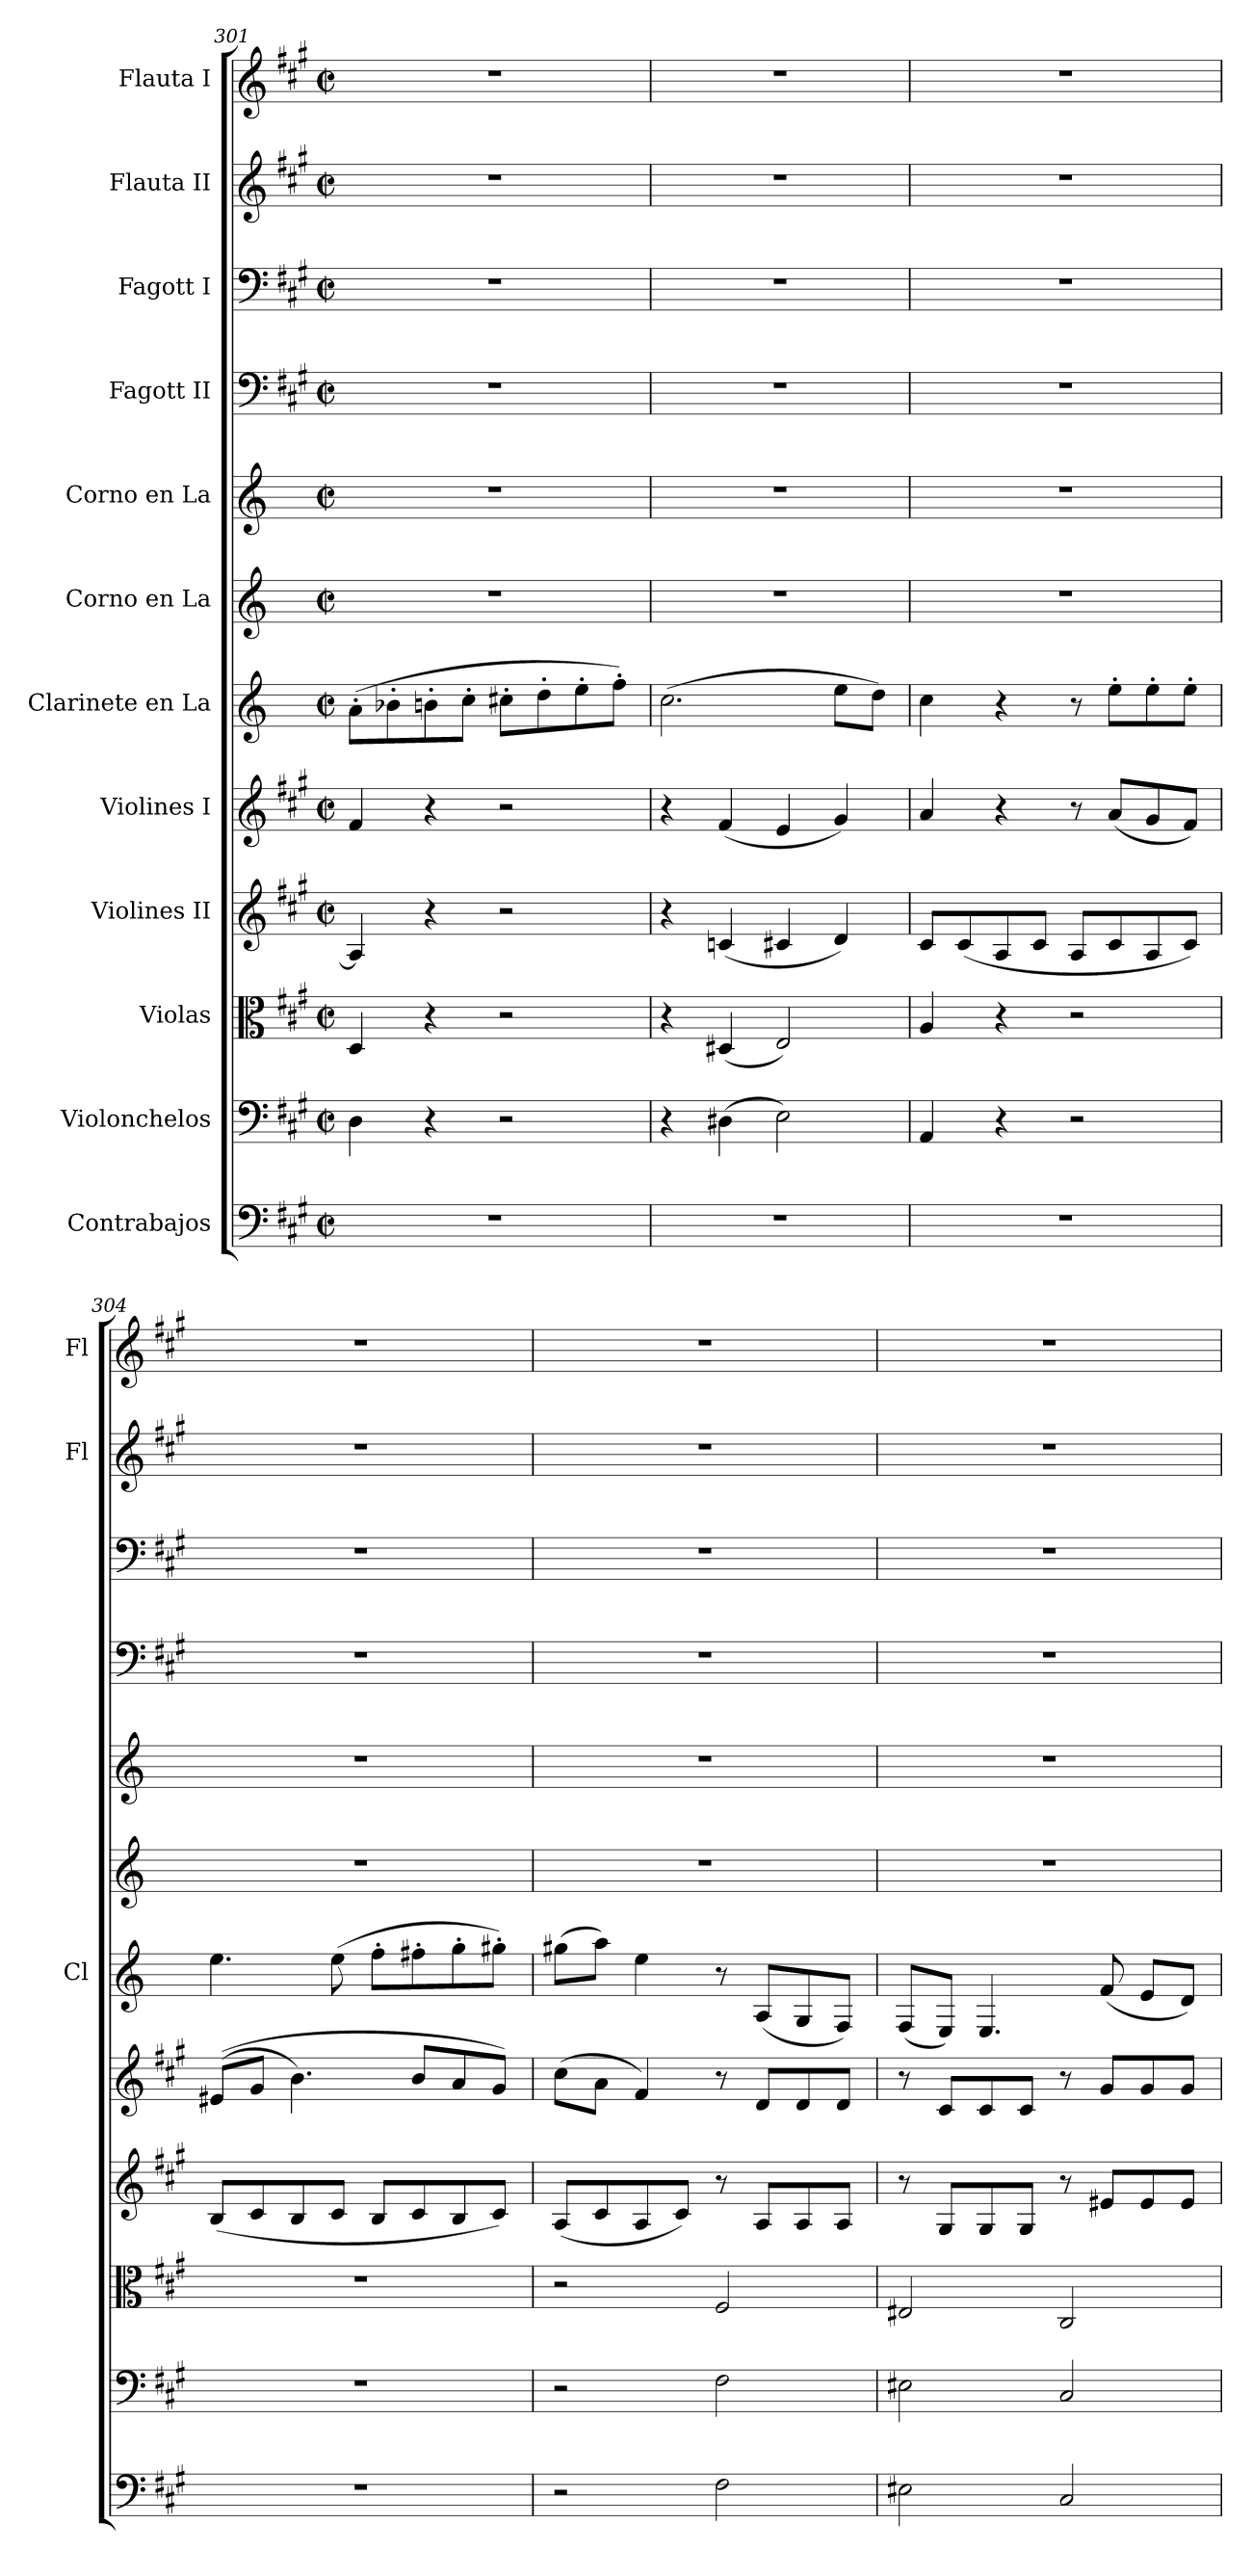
**kern	**kern	**kern	**kern	**kern	**kern	**kern	**kern	**kern	**kern	**kern	**kern
*part12	*part11	*part10	*part9	*part8	*part7	*part6	*part5	*part4	*part3	*part2	*part1
*staff12	*staff11	*staff10	*staff9	*staff8	*staff7	*staff6	*staff5	*staff4	*staff3	*staff2	*staff1
*I"Contrabajos	*I"Violonchelos	*I"Violas	*I"Violines II	*I"Violines I	*I"Clarinete en La	*I"Corno en La	*I"Corno en La	*I"Fagott II	*I"Fagott I	*I"Flauta II	*I"Flauta I
*	*	*	*	*	*I'Cl	*	*	*	*	*I'Fl	*I'Fl
!!LO:LB:g=z
*clefF4	*clefF4	*clefC3	*clefG2	*clefG2	*clefG2	*clefG2	*clefG2	*clefF4	*clefF4	*clefG2	*clefG2
*ITrd7c12	*	*	*	*	*ITrd2c3	*ITrd2c3	*ITrd2c3	*	*	*	*
*k[f#c#g#]	*k[f#c#g#]	*k[f#c#g#]	*k[f#c#g#]	*k[f#c#g#]	*k[f#c#g#]	*k[f#c#g#]	*k[f#c#g#]	*k[f#c#g#]	*k[f#c#g#]	*k[f#c#g#]	*k[f#c#g#]
*M2/2	*M2/2	*M2/2	*M2/2	*M2/2	*M2/2	*M2/2	*M2/2	*M2/2	*M2/2	*M2/2	*M2/2
*met(c|)	*met(c|)	*met(c|)	*met(c|)	*met(c|)	*met(c|)	*met(c|)	*met(c|)	*met(c|)	*met(c|)	*met(c|)	*met(c|)
=301	=301	=301	=301	=301	=301	=301	=301	=301	=301	=301	=301
1r	4D\	4D/	4A/]	4f#/	(>8f#'\L	1r	1r	1r	1r	1r	1r
.	.	.	.	.	8gn'\	.	.	.	.	.	.
.	4r	4r	4r	4r	8g#X'\	.	.	.	.	.	.
.	.	.	.	.	8a'\J	.	.	.	.	.	.
.	2r	2r	2r	2r	8a#X'\L	.	.	.	.	.	.
.	.	.	.	.	8b'\	.	.	.	.	.	.
.	.	.	.	.	8cc#'\	.	.	.	.	.	.
.	.	.	.	.	8dd'\J)	.	.	.	.	.	.
=302	=302	=302	=302	=302	=302	=302	=302	=302	=302	=302	=302
1r	4r	4r	4r	4r	(>2.a\	1r	1r	1r	1r	1r	1r
.	(>4D#X\	(<4D#X/	(<4cn/	(<4f#/	.	.	.	.	.	.	.
.	2E\)	2E/)	4c#X/	4e/	.	.	.	.	.	.	.
.	.	.	4d/)	4g#/)	8cc#\L	.	.	.	.	.	.
.	.	.	.	.	8b\J)	.	.	.	.	.	.
=303	=303	=303	=303	=303	=303	=303	=303	=303	=303	=303	=303
1r	4AA/	4A/	8c#/L	4a/	4a\	1r	1r	1r	1r	1r	1r
.	.	.	(<8c#/	.	.	.	.	.	.	.	.
.	4r	4r	8A/	4r	4r	.	.	.	.	.	.
.	.	.	8c#/J	.	.	.	.	.	.	.	.
.	2r	2r	8A/L	8r	8r	.	.	.	.	.	.
.	.	.	8c#/	(<8a/L	8cc#'\L	.	.	.	.	.	.
.	.	.	8A/	8g#/	8cc#'\	.	.	.	.	.	.
.	.	.	8c#/J)	8f#/J)	8cc#'\J	.	.	.	.	.	.
=304	=304	=304	=304	=304	=304	=304	=304	=304	=304	=304	=304
1r	1r	1r	(<8B/L	(>(>8e#X/L	4.cc#\	1r	1r	1r	1r	1r	1r
.	.	.	8c#/	8g#/J	.	.	.	.	.	.	.
.	.	.	8B/	4.b\)	.	.	.	.	.	.	.
.	.	.	8c#/J	.	(>8cc#\	.	.	.	.	.	.
.	.	.	8B/L	.	8dd'\L	.	.	.	.	.	.
.	.	.	8c#/	8b/L	8dd#X'\	.	.	.	.	.	.
.	.	.	8B/	8a/	8ee'\	.	.	.	.	.	.
.	.	.	8c#/J)	8g#/J)	8ee#X'\J)	.	.	.	.	.	.
=305	=305	=305	=305	=305	=305	=305	=305	=305	=305	=305	=305
2r	2r	2r	(<8A/L	(>8cc#\L	(>8ee#X\L	1r	1r	1r	1r	1r	1r
.	.	.	8c#/	8a\J	8ff#\J)	.	.	.	.	.	.
.	.	.	8A/	4f#/)	4cc#\	.	.	.	.	.	.
.	.	.	8c#/J)	.	.	.	.	.	.	.	.
2FF#\	2F#\	2F#/	8r	8r	8r	.	.	.	.	.	.
.	.	.	8A/L	8d/L	(<8F#/L	.	.	.	.	.	.
.	.	.	8A/	8d/	8E/	.	.	.	.	.	.
.	.	.	8A/J	8d/J	8D/J)	.	.	.	.	.	.
=306	=306	=306	=306	=306	=306	=306	=306	=306	=306	=306	=306
2EE#X\	2E#X\	2E#X/	8r	8r	(<8D/L	1r	1r	1r	1r	1r	1r
.	.	.	8G#/L	8c#/L	8C#/J)	.	.	.	.	.	.
.	.	.	8G#/	8c#/	4.C#/	.	.	.	.	.	.
.	.	.	8G#/J	8c#/J	.	.	.	.	.	.	.
2CC#/	2C#/	2C#/	8r	8r	.	.	.	.	.	.	.
.	.	.	8e#X/L	8g#/L	(<8d/	.	.	.	.	.	.
.	.	.	8e#/	8g#/	8c#/L	.	.	.	.	.	.
.	.	.	8e#/J	8g#/J	8B/J)	.	.	.	.	.	.
=	=	=	=	=	=	=	=	=	=	=	=
*-	*-	*-	*-	*-	*-	*-	*-	*-	*-	*-	*-
